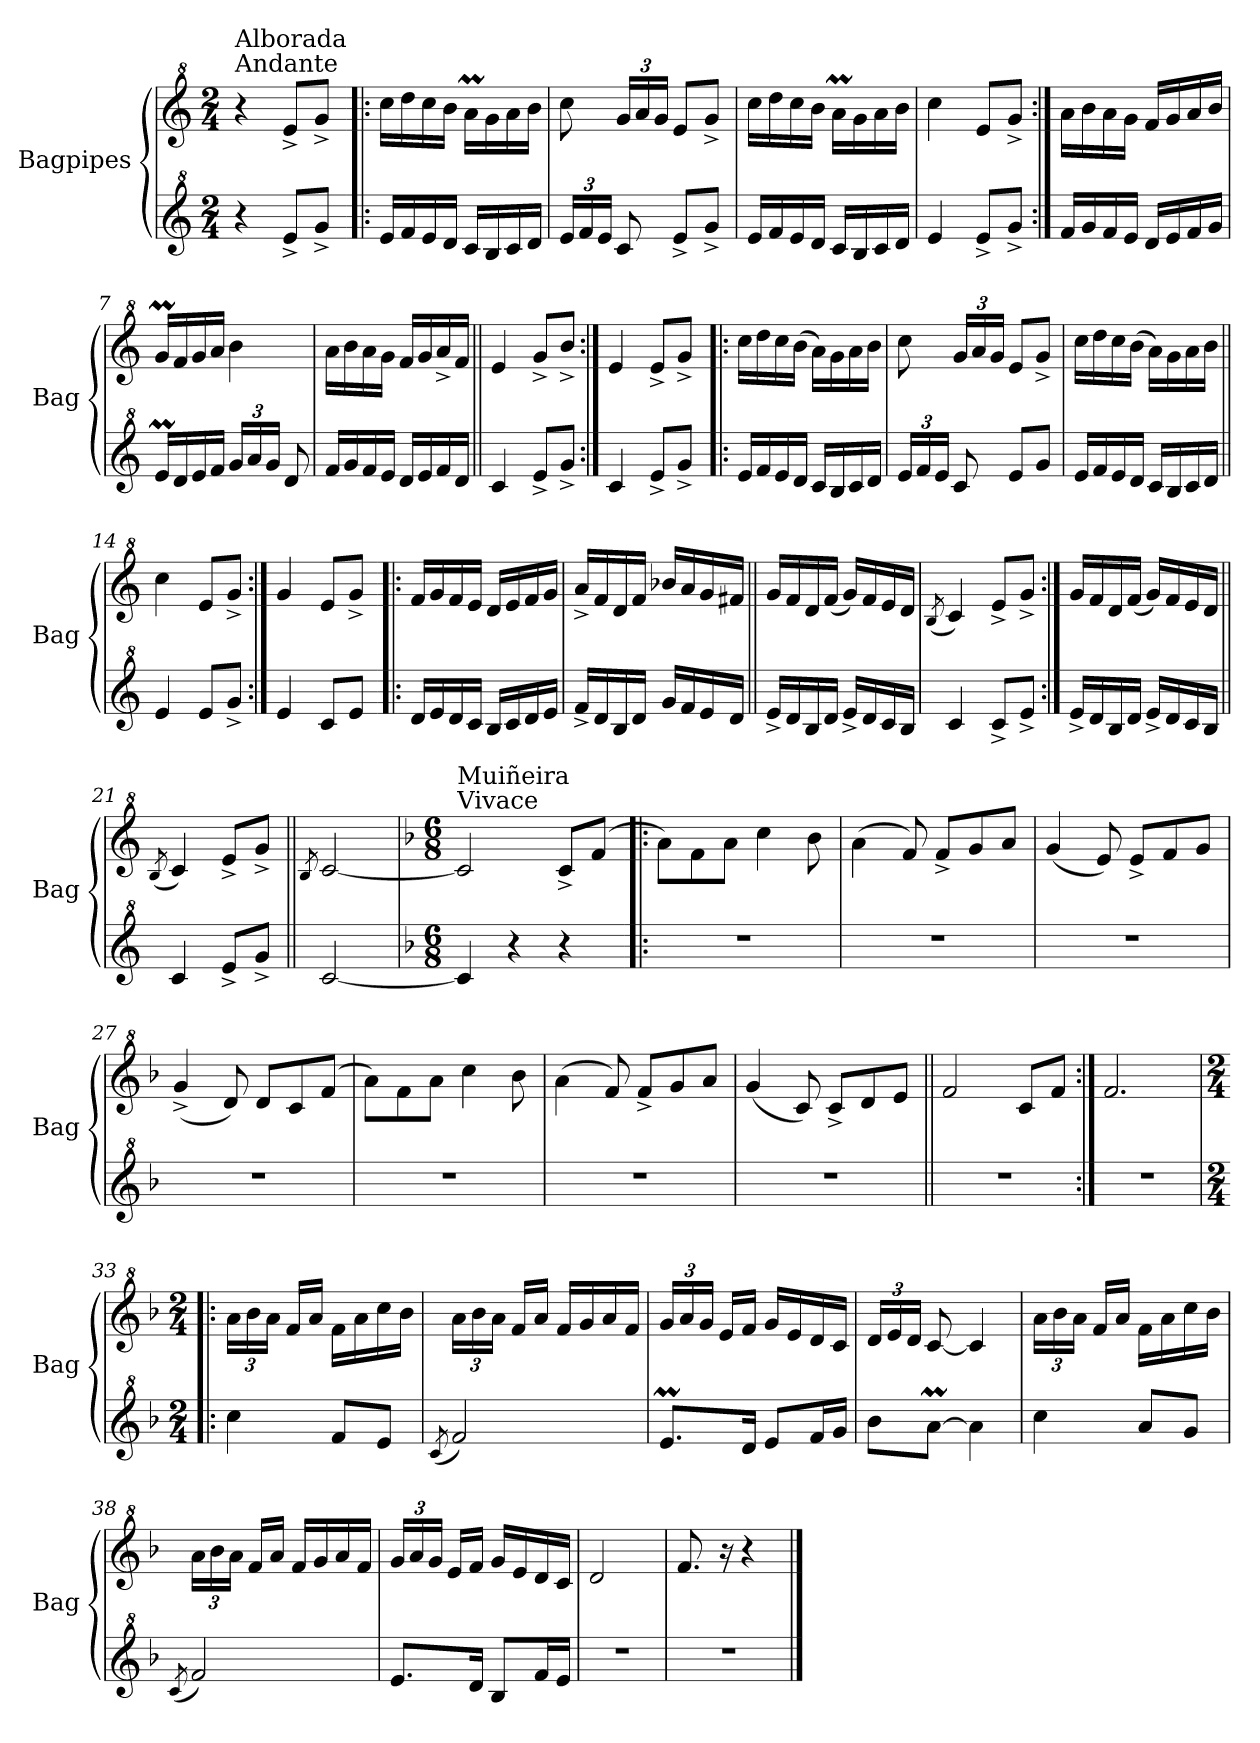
**kern	**kern
*part2	*part1
*staff2	*staff1
*I"Bagpipes	*I"Bagpipes
*I'Bag	*I'Bag
*clefG^2	*clefG^2
*k[]	*k[]
*C:	*C:
*M2/4	*M2/4
=1	=1
!	!LO:TX:a:t=Andante
!	!LO:TX:a:t=Alborada
4r	4r
8ee^/L	8ee^/L
8gg^/J	8gg^/J
=2!|:	=2!|:
16ee/LL	16ccc\LL
16ff/	16ddd\
16ee/	16ccc\
16dd/JJ	16bb\JJ
16cc/LL	16aaM\LL
16b/	16gg\
16cc/	16aa\
16dd/JJ	16bb\JJ
=3	=3
*Xbrackettup	*
24ee/LL	8ccc\
24ff/	.
24ee/JJ	.
*	*Xbrackettup
8cc/	24gg/LL
.	24aa/
.	24gg/JJ
8ee^/L	8ee/L
8gg^/J	8gg^/J
=4	=4
16ee/LL	16ccc\LL
16ff/	16ddd\
16ee/	16ccc\
16dd/JJ	16bb\JJ
16cc/LL	16aaM\LL
16b/	16gg\
16cc/	16aa\
16dd/JJ	16bb\JJ
=5	=5
4ee/	4ccc\
8ee^/L	8ee/L
8gg^/J	8gg^/J
=6:|!	=6:|!
16ff/LL	16aa\LL
16gg/	16bb\
16ff/	16aa\
16ee/JJ	16gg\JJ
16dd/LL	16ff/LL
16ee/	16gg/
16ff/	16aa/
16gg/JJ	16bb/JJ
!!LO:LB:g=z
=7	=7
16eem/LL	16ggM/LL
16dd/	16ff/
16ee/	16gg/
16ff/JJ	16aa/JJ
24gg/LL	4bb\
24aa/	.
24gg/JJ	.
8dd/	.
=8	=8
16ff/LL	16aa\LL
16gg/	16bb\
16ff/	16aa\
16ee/JJ	16gg\JJ
16dd/LL	16ff/LL
16ee/	16gg/
16ff/	16aa^/
16dd/JJ	16ff/JJ
=9||	=9||
4cc/	4ee/
8ee^/L	8gg^/L
8gg^/J	8bb^/J
=10:|!	=10:|!
4cc/	4ee/
8ee^/L	8ee^/L
8gg^/J	8gg^/J
=11!|:	=11!|:
16ee/LL	16ccc\LL
16ff/	16ddd\
16ee/	16ccc\
16dd/JJ	(16bb\JJ
16cc/LL	16aa\LL)
16b/	16gg\
16cc/	16aa\
16dd/JJ	16bb\JJ
=12	=12
24ee/LL	8ccc\
24ff/	.
24ee/JJ	.
8cc/	24gg/LL
.	24aa/
.	24gg/JJ
8ee/L	8ee/L
8gg/J	8gg^/J
!!LO:LB:g=z
=13	=13
16ee/LL	16ccc\LL
16ff/	16ddd\
16ee/	16ccc\
16dd/JJ	(16bb\JJ
16cc/LL	16aa\LL)
16b/	16gg\
16cc/	16aa\
16dd/JJ	16bb\JJ
=14||	=14||
4ee/	4ccc\
8ee/L	8ee/L
8gg^/J	8gg^/J
=15:|!	=15:|!
4ee/	4gg/
8cc/L	8ee/L
8ee/J	8gg^/J
=16!|:	=16!|:
16dd/LL	16ff/LL
16ee/	16gg/
16dd/	16ff/
16cc/JJ	16ee/JJ
16b/LL	16dd/LL
16cc/	16ee/
16dd/	16ff/
16ee/JJ	16gg/JJ
=17	=17
16ff^/LL	16aa^/LL
16dd/	16ff/
16b/	16dd/
16dd/JJ	16ff/JJ
16gg/LL	16bb-X/LL
16ff/	16aa/
16ee/	16gg/
16dd/JJ	16ff#X/JJ
=18||	=18||
16ee^/LL	16gg/LL
16dd/	16ff/
16b/	16dd/
16dd/JJ	(16ff/JJ
16ee^/LL	16gg/LL)
16dd/	16ff/
16cc/	16ee/
16b/JJ	16dd/JJ
!!LO:LB:g=z
=19	=19
.	(8qb/
4cc/	4cc/)
8cc^/L	8ee^/L
8ee^/J	8gg^/J
=20:|!	=20:|!
16ee^/LL	16gg/LL
16dd/	16ff/
16b/	16dd/
16dd/JJ	(16ff/JJ
16ee^/LL	16gg/LL)
16dd/	16ff/
16cc/	16ee/
16b/JJ	16dd/JJ
=21||	=21||
.	(8qb/
4cc/	4cc/)
8ee^/L	8ee^/L
8gg^/J	8gg^/J
=22||	=22||
.	8qb/
[2cc/	[2cc/
=23	=23
*k[b-]	*k[b-]
*F:	*F:
*M6/8	*M6/8
!	!LO:TX:a:t=Vivace
!	!LO:TX:a:t=Muiñeira
4cc/]	2cc/]
4r	.
4r	8cc^/L
.	(8ff/J
=24!|:	=24!|:
2.r	8aa\L)
.	8ff\
.	8aa\J
.	4ccc\
.	8bb-\
=25	=25
2.r	(4aa\
.	8ff/)
.	8ff^/L
.	8gg/
.	8aa/J
!!LO:LB:g=z
=26	=26
2.r	(4gg/
.	8ee/)
.	8ee^/L
.	8ff/
.	8gg/J
=27	=27
2.r	(4gg^/
.	8dd/)
.	8dd/L
.	8cc/
.	(8ff/J
=28	=28
2.r	8aa\L)
.	8ff\
.	8aa\J
.	4ccc\
.	8bb-\
=29	=29
2.r	(4aa\
.	8ff/)
.	8ff^/L
.	8gg/
.	8aa/J
!!LO:PB:g=z
=30	=30
2.r	(4gg/
.	8cc/)
.	8cc^/L
.	8dd/
.	8ee/J
=31||	=31||
2.r	2ff/
.	8cc/L
.	8ff/J
=32:|!	=32:|!
2.r	2.ff/
=33!|:	=33!|:
*M2/4	*M2/4
4ccc\	24aa\LL
.	24bb-\
.	24aa\JJ
.	16ff/LL
.	16aa/JJ
8ff/L	16ff\LL
.	16aa\
8ee/J	16ccc\
.	16bb-\JJ
=34	=34
(8qcc/	.
2ff/)	24aa\LL
.	24bb-\
.	24aa\JJ
.	16ff/LL
.	16aa/JJ
.	16ff/LL
.	16gg/
.	16aa/
.	16ff/JJ
=35	=35
8.eem/L	24gg/LL
.	24aa/
.	24gg/JJ
.	16ee/LL
16dd/Jk	16ff/JJ
8ee/L	16gg/LL
.	16ee/
16ff/L	16dd/
16gg/JJ	16cc/JJ
!!LO:LB:g=z
=36	=36
8bb-\L	24dd/LL
.	24ee/
.	24dd/JJ
[8aam\J	[8cc/
4aa\]	4cc/]
=37	=37
4ccc\	24aa\LL
.	24bb-\
.	24aa\JJ
.	16ff/LL
.	16aa/JJ
8aa/L	16ff\LL
.	16aa\
8gg/J	16ccc\
.	16bb-\JJ
=38	=38
(8qcc/	.
2ff/)	24aa\LL
.	24bb-\
.	24aa\JJ
.	16ff/LL
.	16aa/JJ
.	16ff/LL
.	16gg/
.	16aa/
.	16ff/JJ
=39	=39
8.ee/L	24gg/LL
.	24aa/
.	24gg/JJ
.	16ee/LL
16dd/Jk	16ff/JJ
8b-/L	16gg/LL
.	16ee/
16ff/L	16dd/
16ee/JJ	16cc/JJ
=40	=40
2r	2dd/
=41	=41
2r	8.ff/
.	16r
.	4r
==	==
*-	*-
